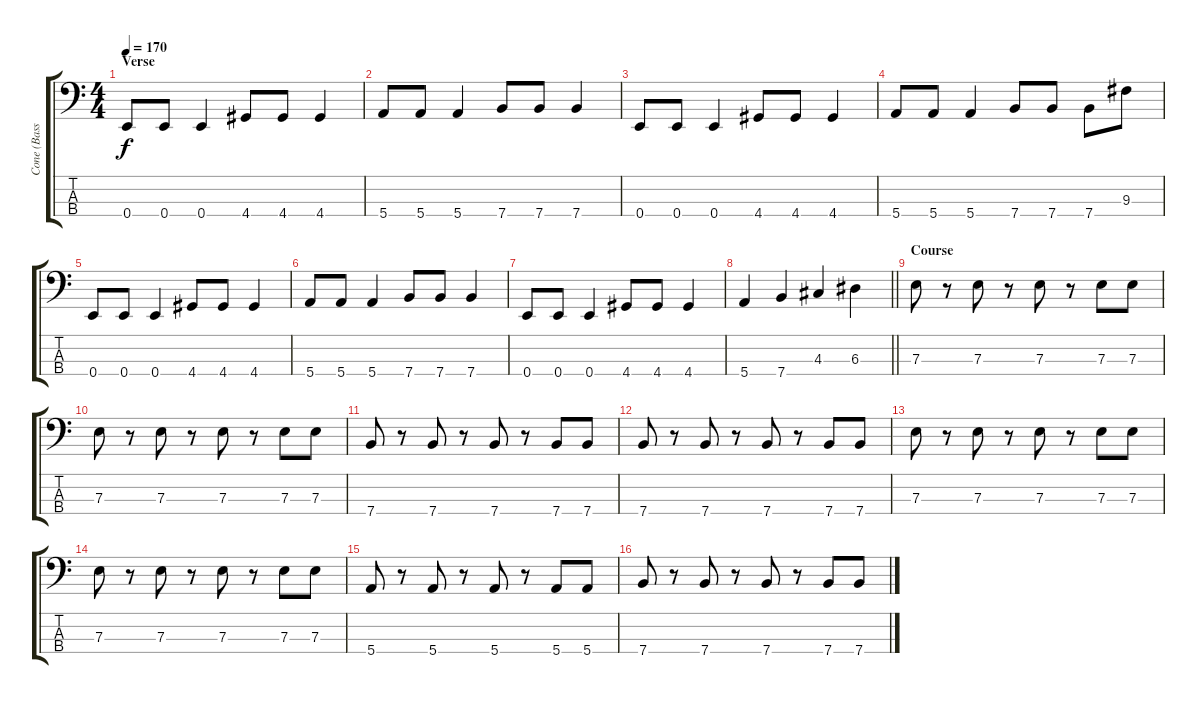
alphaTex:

\track ("Cone (Bass)" "Cone (Bass") {instrument electricbassfinger}
\staff {score tabs}
\tuning (G2 D2 A1 E1) {hide}
\ts (4 4)
\section ("" "Verse")
\tempo 170
\clef f4
\ks c
0.4.8{dy f} 0.4.8 0.4.4 4.4.8 4.4.8 4.4.4 |
5.4.8 5.4.8 5.4.4 7.4.8 7.4.8 7.4.4 |
0.4.8 0.4.8 0.4.4 4.4.8 4.4.8 4.4.4 |
5.4.8 5.4.8 5.4.4 7.4.8 7.4.8 7.4.8 9.3.8 |
0.4.8 0.4.8 0.4.4 4.4.8 4.4.8 4.4.4 |
5.4.8 5.4.8 5.4.4 7.4.8 7.4.8 7.4.4 |
0.4.8 0.4.8 0.4.4 4.4.8 4.4.8 4.4.4 |
\barLineRight lightlight
5.4.4 7.4.4 4.3.4 6.3.4 |
\section ("" "Course")
7.3.8 r.8 7.3.8 r.8 7.3.8 r.8 7.3.8 7.3.8 |
7.3.8 r.8 7.3.8 r.8 7.3.8 r.8 7.3.8 7.3.8 |
7.4.8 r.8 7.4.8 r.8 7.4.8 r.8 7.4.8 7.4.8 |
7.4.8 r.8 7.4.8 r.8 7.4.8 r.8 7.4.8 7.4.8 |
7.3.8 r.8 7.3.8 r.8 7.3.8 r.8 7.3.8 7.3.8 |
7.3.8 r.8 7.3.8 r.8 7.3.8 r.8 7.3.8 7.3.8 |
5.4.8 r.8 5.4.8 r.8 5.4.8 r.8 5.4.8 5.4.8 |
7.4.8 r.8 7.4.8 r.8 7.4.8 r.8 7.4.8 7.4.8
